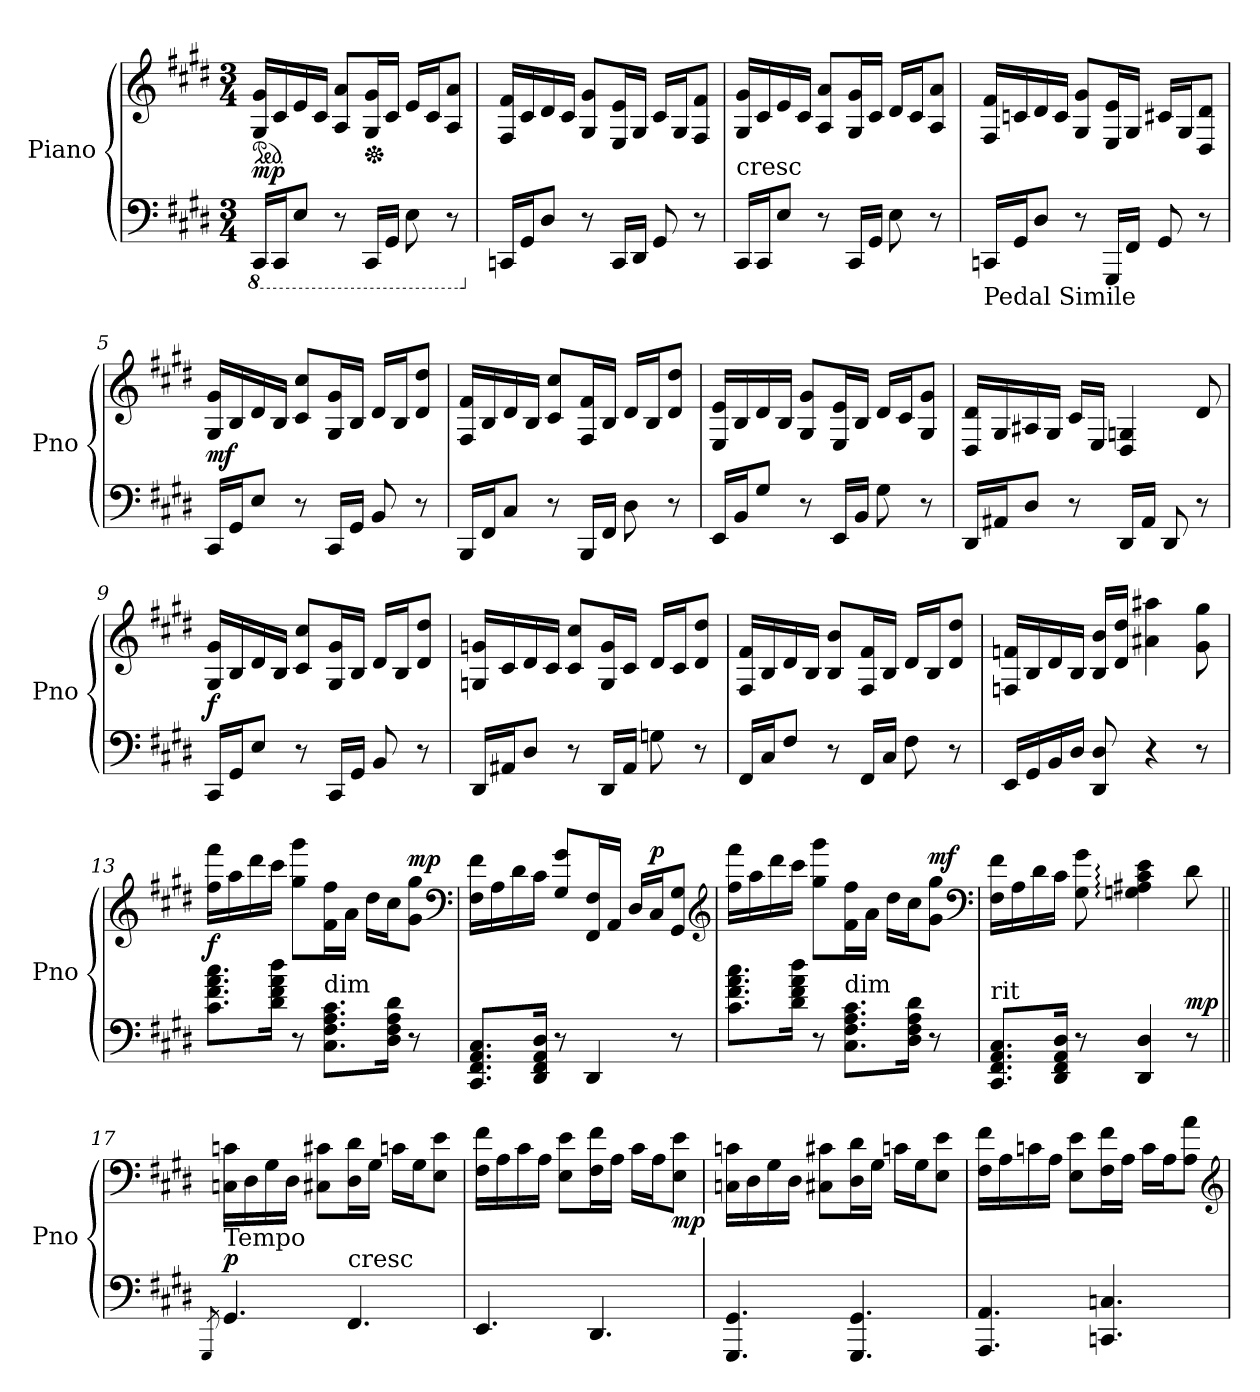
**kern	**kern	**dynam
*part1	*part1	*part1
*staff2	*staff1	*staff1/2
*I"Piano	*	*
*I'Pno	*	*
*clefF4	*	*
*k[f#c#g#d#]	*k[f#c#g#d#]	*
*E:	*E:	*
*M3/4	*M3/4	*
*8ba	*	*
*	*ped	*
=1	=1	=1
!	!	!LO:DY:a=2
16CCC#/LL	16G#/ 16g#/LL	mp
16CCC#/J	16c#/	.
8EE/J	16e/	.
.	16c#/JJ	.
8r	8A/ 8a/L	.
*	*Xped	*
16CCC#/LL	16G#/ 16g#/L	.
16GGG#/JJ	16c#/JJ	.
8EE\	16e/LL	.
.	16c#/J	.
8r	8A/ 8a/J	.
=2	=2	=2
*X8ba	*	*
16CCn/LL	16F#/ 16f#/LL	.
16GG#/J	16c#/	.
8D#/J	16d#/	.
.	16c#/JJ	.
8r	8G#/ 8g#/L	.
16CC/LL	16E/ 16e/L	.
16DD#/JJ	16G#/JJ	.
8GG#/	16c#/LL	.
.	16G#/J	.
*8ba	*	*
8r	8F#/ 8f#/J	.
=3	=3	=3
*X8ba	*	*
!LO:TX:a:t=cresc	!	!
16CC#/LL	16G#/ 16g#/LL	.
16CC#/J	16c#/	.
8E/J	16e/	.
.	16c#/JJ	.
8r	8A/ 8a/L	.
16CC#/LL	16G#/ 16g#/L	.
16GG#/JJ	16c#/JJ	.
8E\	16d#/LL	.
.	16c#/J	.
8r	8A/ 8a/J	.
=4	=4	=4
!LO:TX:b:t=Pedal Simile	!	!
16CCn/LL	16F#/ 16f#/LL	.
16GG#/J	16cn/	.
8D#/J	16d#/	.
.	16c/JJ	.
8r	8G#/ 8g#/L	.
16GGG#/LL	16E/ 16e/L	.
16FF#/JJ	16G#/JJ	.
8GG#/	16c#X/LL	.
.	16G#/J	.
8r	8D#/ 8d#/J	.
!!LO:LB:g=z
=5	=5	=5
!	!	!LO:DY:a=2
16CC#/LL	16G#/ 16g#/LL	mf
16GG#/J	16B/	.
8E/J	16d#/	.
.	16B/JJ	.
8r	8c#/ 8cc#/L	.
16CC#/LL	16G#/ 16g#/L	.
16GG#/JJ	16B/JJ	.
8BB/	16d#/LL	.
.	16B/J	.
8r	8d#/ 8dd#/J	.
=6	=6	=6
16BBB/LL	16F#/ 16f#/LL	.
16FF#/J	16B/	.
8C#/J	16d#/	.
.	16B/JJ	.
8r	8c#/ 8cc#/L	.
16BBB/LL	16F#/ 16f#/L	.
16FF#/JJ	16B/JJ	.
8D#\	16d#/LL	.
.	16B/J	.
8r	8d#/ 8dd#/J	.
=7	=7	=7
16EE/LL	16E/ 16e/LL	.
16BB/J	16B/	.
8G#/J	16d#/	.
.	16B/JJ	.
8r	8G#/ 8g#/L	.
16EE/LL	16E/ 16e/L	.
16BB/JJ	16B/JJ	.
8G#\	16d#/LL	.
.	16c#/J	.
8r	8G#/ 8g#/J	.
=8	=8	=8
16DD#/LL	16D#/ 16d#/LL	.
16AA#X/J	16G#/	.
8D#/J	16A#X/	.
.	16G#/JJ	.
8r	16c#/LL	.
.	16E/JJ	.
16DD#/LL	4D#/ 4Gn/	.
16AA#/JJ	.	.
8DD#/	.	.
8r	8d#/	.
!!LO:LB:g=z
=9	=9	=9
!	!	!LO:DY:a=2
16CC#/LL	16G#/ 16g#/LL	f
16GG#/J	16B/	.
8E/J	16d#/	.
.	16B/JJ	.
8r	8c#/ 8cc#/L	.
16CC#/LL	16G#/ 16g#/L	.
16GG#/JJ	16B/JJ	.
8BB/	16d#/LL	.
.	16B/J	.
8r	8d#/ 8dd#/J	.
=10	=10	=10
16DD#/LL	16Gn/ 16gn/LL	.
16AA#X/J	16c#/	.
8D#/J	16d#/	.
.	16c#/JJ	.
8r	8c#/ 8cc#/L	.
16DD#/LL	16G/ 16g/L	.
16AA#/JJ	16c#/JJ	.
8Gn\	16d#/LL	.
.	16c#/J	.
8r	8d#/ 8dd#/J	.
=11	=11	=11
16FF#/LL	16F#/ 16f#/LL	.
16C#/J	16B/	.
8F#/J	16d#/	.
.	16B/JJ	.
8r	8B/ 8b/L	.
16FF#/LL	16F#/ 16f#/L	.
16C#/JJ	16B/JJ	.
8F#\	16d#/LL	.
.	16B/J	.
8r	8d#/ 8dd#/J	.
=12	=12	=12
16EE/LL	16Fn/ 16fn/LL	.
16GG#/	16B/	.
16BB/	16d#/	.
16D#/JJ	16B/JJ	.
8DD#/ 8D#/	16B/ 16b/LL	.
.	16d#/ 16dd#/JJ	.
4r	4a#X\ 4aa#X\	.
8r	8g#\ 8gg#\	.
!!LO:LB:g=z
=13	=13	=13
!	!	!LO:DY:b
8.c#\ 8.f#\ 8.a\ 8.cc#\L	16ff#\ 16fff#\LL	f
.	16aa\	.
.	16ddd#\	.
16d#\ 16f#\ 16a\ 16dd#\Jk	16ccc#\JJ	.
8r	8gg#\ 8ggg#\L	.
!LO:TX:a:t=dim	!	!
8.C#\ 8.F#\ 8.A\ 8.c#\L	16f#\ 16ff#\L	.
.	16a\JJ	.
.	16dd#\LL	.
16D#\ 16F#\ 16A\ 16d#\Jk	16cc#\J	.
!	!	!LO:DY:a
8r	8g#\ 8gg#\J	mp
*	*clefF4	*
=14	=14	=14
8.CC#/ 8.FF#/ 8.AA/ 8.C#/L	16F#\ 16f#\LL	.
.	16A\	.
.	16d#\	.
16DD#/ 16FF#/ 16AA/ 16D#/Jk	16c#\JJ	.
8r	8G#/ 8g#/L	.
4DD#/	16FF#/ 16F#/L	.
.	16AA/JJ	.
.	16D#/LL	.
!	!	!LO:DY:a
.	16C#/J	p
!	!	!LO:DY:a=2
!	!	!LO:DY:n=1:b
8r	8GG#/ 8G#/J	p f
*	*clefG2	*
=15	=15	=15
8.c#\ 8.f#\ 8.a\ 8.cc#\L	16ff#\ 16fff#\LL	.
.	16aa\	.
.	16ddd#\	.
16d#\ 16f#\ 16a\ 16dd#\Jk	16ccc#\JJ	.
8r	8gg#\ 8ggg#\L	.
!LO:TX:a:t=dim	!	!
8.C#\ 8.F#\ 8.A\ 8.c#\L	16f#\ 16ff#\L	.
.	16a\JJ	.
.	16dd#\LL	.
16D#\ 16F#\ 16A\ 16d#\Jk	16cc#\J	.
!	!	!LO:DY:a
8r	8g#\ 8gg#\J	mf
*	*clefF4	*
=16	=16	=16
!LO:TX:a:t=rit	!	!
8.CC#/ 8.FF#/ 8.AA/ 8.C#/L	16F#\ 16f#\LL	.
.	16A\	.
.	16d#\	.
16DD#/ 16FF#/ 16AA/ 16D#/Jk	16c#\JJ	.
8r	8G#\ 8g#\	.
4DD#/ 4D#/	4Gn\: 4A#X\: 4c#\: 4e\:	.
!	!	!LO:DY:a=2
8r	8d#\	mp
!!LO:LB:g=z
=17||	=17||	=17||
8qGGG#/	.	.
!	!LO:TX:b:t=Tempo	!
!	!	!LO:DY:a=2
4.GG#/	16Cn\ 16cn\LL	p
.	16D#\	.
.	16G#\	.
.	16D#\JJ	.
.	8C#X\ 8c#X\L	.
!LO:TX:a:t=cresc	!	!
4.FF#/	16D#\ 16d#\L	.
.	16G#\JJ	.
.	16cn\LL	.
.	16G#\J	.
.	8E\ 8e\J	.
=18	=18	=18
4.EE/	16F#\ 16f#\LL	.
.	16A\	.
.	16c#\	.
.	16A\JJ	.
.	8E\ 8e\L	.
4.DD#/	16F#\ 16f#\L	.
.	16A\JJ	.
.	16c#\LL	.
.	16A\J	.
!	!	!LO:DY:b
.	8E\ 8e\J	mp
=19	=19	=19
4.GGG#/ 4.GG#/	16Cn\ 16cn\LL	.
.	16D#\	.
.	16G#\	.
.	16D#\JJ	.
.	8C#X\ 8c#X\L	.
4.GGG#/ 4.GG#/	16D#\ 16d#\L	.
.	16G#\JJ	.
.	16cn\LL	.
.	16G#\J	.
.	8E\ 8e\J	.
=20	=20	=20
4.AAA/ 4.AA/	16F#\ 16f#\LL	.
.	16A\	.
.	16cn\	.
.	16A\JJ	.
.	8E\ 8e\L	.
4.CCn/ 4.Cn/	16F#\ 16f#\L	.
.	16A\JJ	.
.	16c\LL	.
.	16A\J	.
.	8A\ 8a\J	.
*	*clefG2	*
=	=	=
*-	*-	*-
